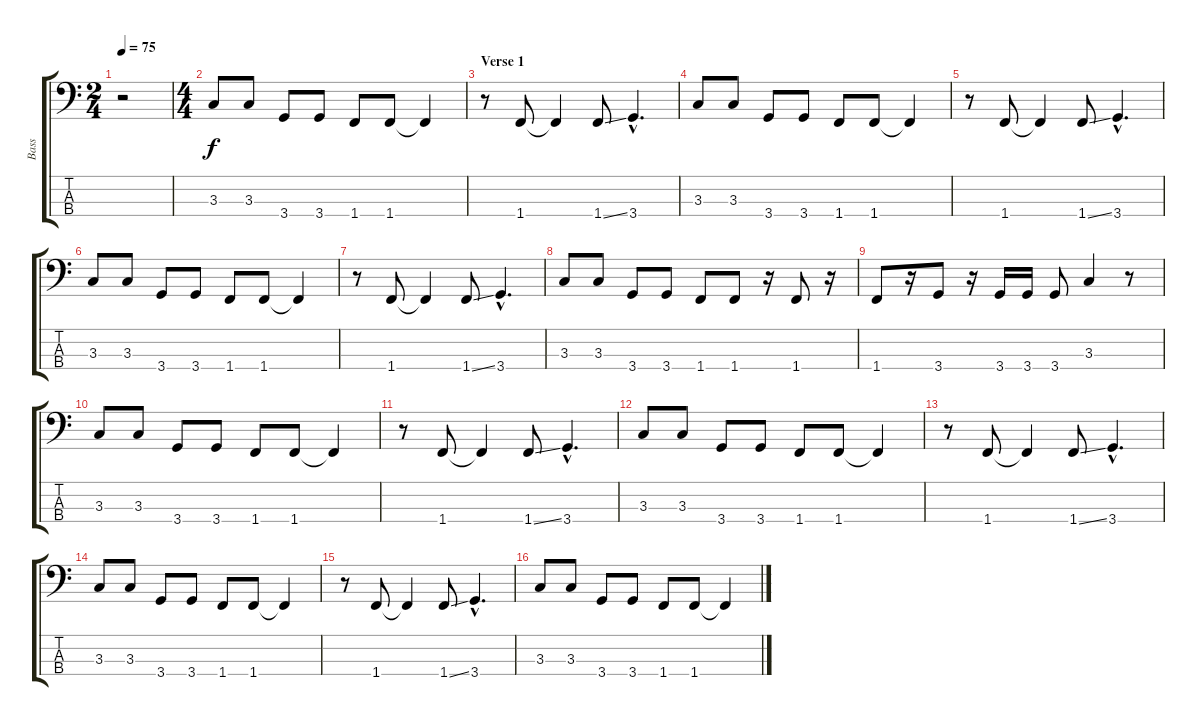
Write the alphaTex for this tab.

\track ("Bass" "Bass") {instrument electricbassfinger}
\staff {score tabs}
\tuning (G2 D2 A1 E1) {hide}
\ts (2 4)
\tempo 75
\clef f4
\ks c
r.2{dy f instrument electricbassfinger} |
\ts (4 4)
3.3.8 3.3.8 3.4.8 3.4.8 1.4.8 1.4.8 1.4{t}.4 |
\section ("" "Verse 1")
r.8 1.4.8 1.4{t}.4 1.4{ss}.8 3.4{hac}.4{d} |
3.3.8 3.3.8 3.4.8 3.4.8 1.4.8 1.4.8 1.4{t}.4 |
r.8 1.4.8 1.4{t}.4 1.4{ss}.8 3.4{hac}.4{d} |
3.3.8 3.3.8 3.4.8 3.4.8 1.4.8 1.4.8 1.4{t}.4 |
r.8 1.4.8 1.4{t}.4 1.4{ss}.8 3.4{hac}.4{d} |
3.3.8 3.3.8 3.4.8 3.4.8 1.4.8 1.4.8 r.16 1.4.8 r.16 |
1.4.8 r.16 3.4.8 r.16 3.4.16 3.4.16 3.4.8 3.3.4 r.8 |
3.3.8 3.3.8 3.4.8 3.4.8 1.4.8 1.4.8 1.4{t}.4 |
r.8 1.4.8 1.4{t}.4 1.4{ss}.8 3.4{hac}.4{d} |
3.3.8 3.3.8 3.4.8 3.4.8 1.4.8 1.4.8 1.4{t}.4 |
r.8 1.4.8 1.4{t}.4 1.4{ss}.8 3.4{hac}.4{d} |
3.3.8 3.3.8 3.4.8 3.4.8 1.4.8 1.4.8 1.4{t}.4 |
r.8 1.4.8 1.4{t}.4 1.4{ss}.8 3.4{hac}.4{d} |
3.3.8 3.3.8 3.4.8 3.4.8 1.4.8 1.4.8 1.4{t}.4
